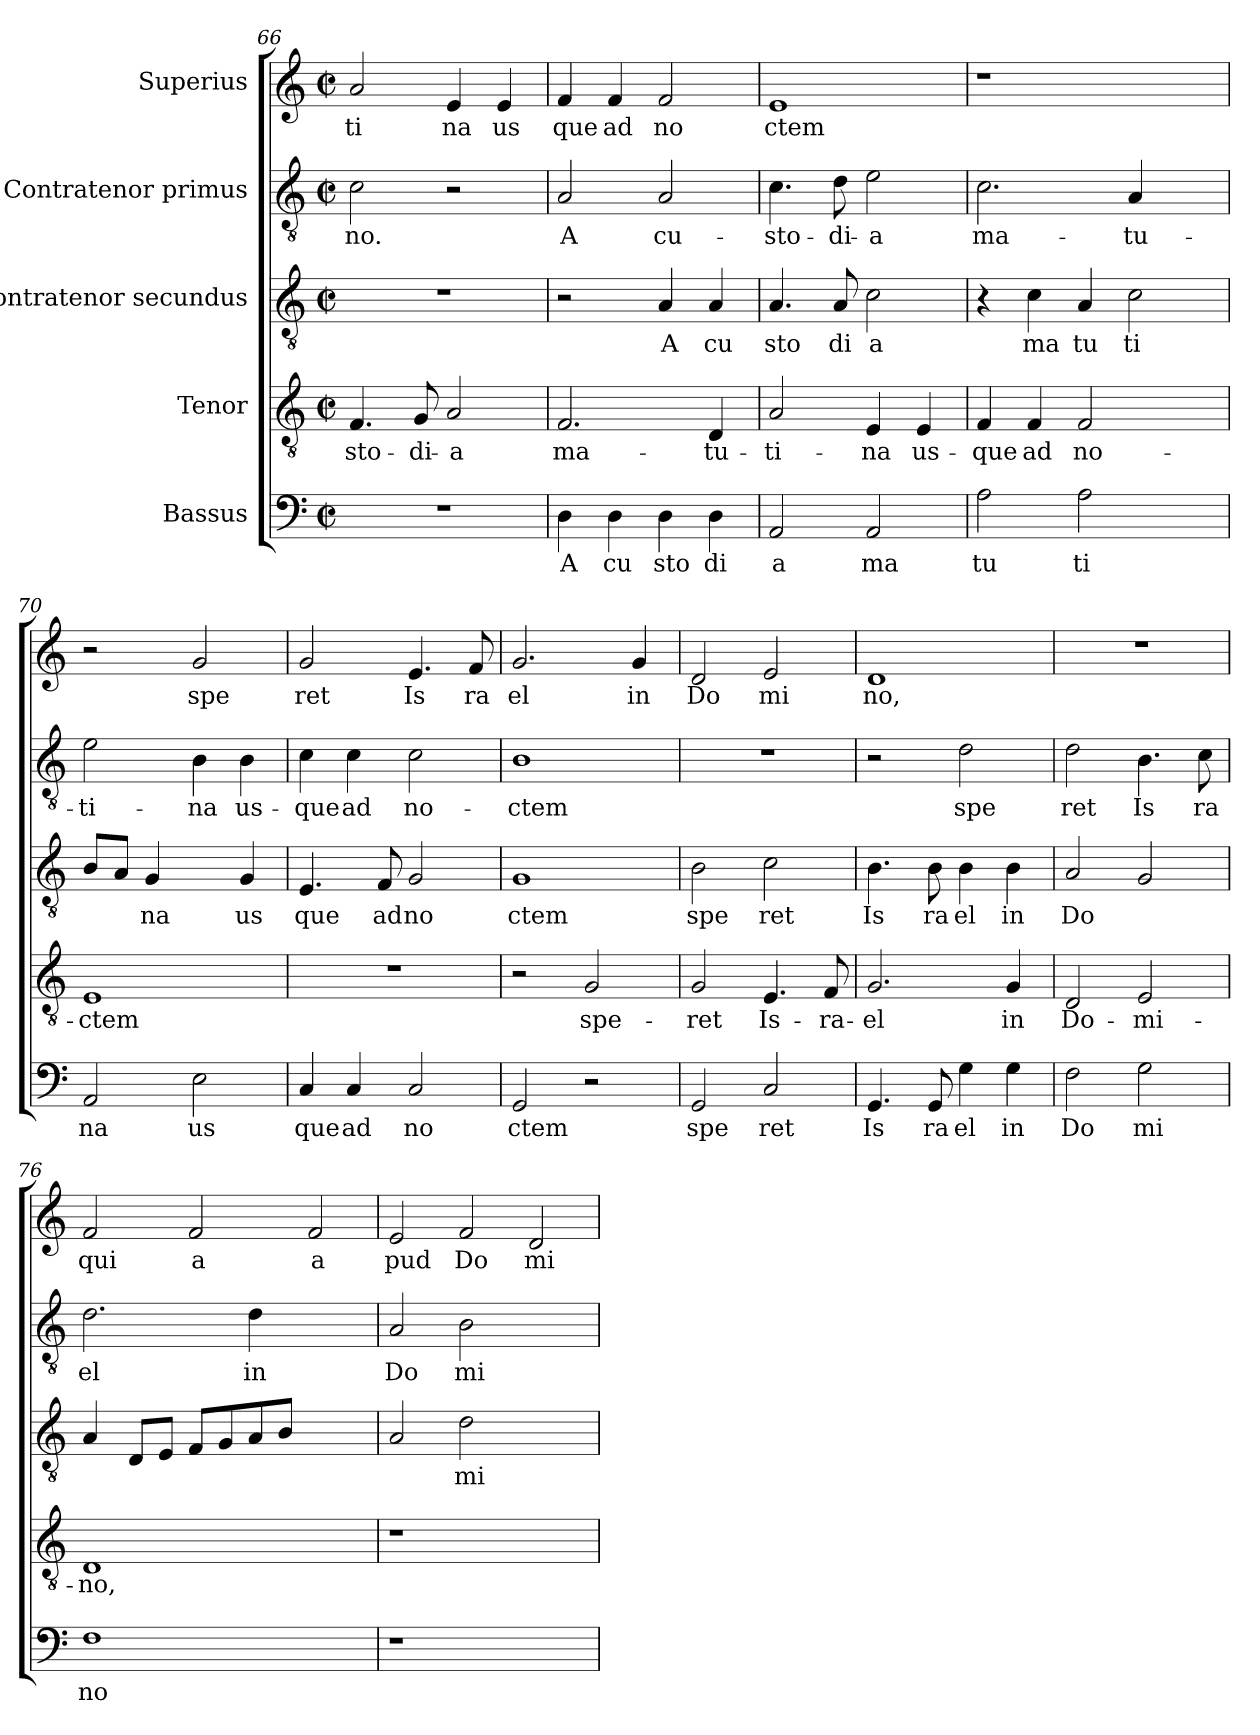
**kern	**text	**kern	**text	**kern	**text	**kern	**text	**kern	**text
*part5	*part5	*part4	*part4	*part3	*part3	*part2	*part2	*part1	*part1
*staff5	*staff5	*staff4	*staff4	*staff3	*staff3	*staff2	*staff2	*staff1	*staff1
*I"Bassus	*	*I"Tenor	*	*I"Contratenor  secundus	*	*I"Contratenor  primus	*	*I"Superius	*
*clefF4	*	*clefGv2	*	*clefGv2	*	*clefGv2	*	*clefG2	*
*k[]	*	*k[]	*	*	*	*k[]	*	*k[]	*
*C:	*	*C:	*	*	*	*C:	*	*C:	*
*M2/2	*	*M2/2	*	*M2/2	*	*M2/2	*	*M2/2	*
*met(c|)	*	*met(c|)	*	*met(c|)	*	*met(c|)	*	*met(c|)	*
=66	=66	=66	=66	=66	=66	=66	=66	=66	=66
!	!	!	!LO:LY:b:cj	!	!	!	!LO:LY:b:cj	!	!LO:LY:b:cj
1r	.	4.F/	-sto-	1r	.	2c\	-no.	2a/	ti
!	!	!	!LO:LY:b:cj	!	!	!	!	!	!
.	.	8G/	-di-	.	.	.	.	.	.
!	!	!	!LO:LY:b:cj	!	!	!	!	!	!LO:LY:b:cj
.	.	2A/	-a	.	.	2r	.	4e/	na
!	!	!	!	!	!	!	!	!	!LO:LY:b:cj
.	.	.	.	.	.	.	.	4e/	us
=67	=67	=67	=67	=67	=67	=67	=67	=67	=67
!	!LO:LY:b:cj	!	!LO:LY:b:cj	!	!	!	!LO:LY:b:cj	!	!LO:LY:b:cj
4D\	A	2.F/	ma-	2r	.	2A/	A	4f/	que
!	!LO:LY:b:cj	!	!	!	!	!	!	!	!LO:LY:b:cj
4D\	cu	.	.	.	.	.	.	4f/	ad
!	!LO:LY:b:cj	!	!	!	!LO:LY:b:cj	!	!LO:LY:b:cj	!	!LO:LY:b:cj
4D\	sto	.	.	4A/	A	2A/	cu-	2f/	no
!	!LO:LY:b:cj	!	!LO:LY:b:cj	!	!LO:LY:b:cj	!	!	!	!
4D\	di	4D/	-tu-	4A/	cu	.	.	.	.
=68	=68	=68	=68	=68	=68	=68	=68	=68	=68
!	!LO:LY:b:cj	!	!LO:LY:b:cj	!	!LO:LY:b:cj	!	!LO:LY:b:cj	!	!LO:LY:b:cj
2AA/	a	2A/	-ti-	4.A/	sto	4.c\	-sto-	1e	ctem
!	!	!	!	!	!LO:LY:b:cj	!	!LO:LY:b:cj	!	!
.	.	.	.	8A/	di	8d\	-di-	.	.
!	!LO:LY:b:cj	!	!LO:LY:b:cj	!	!LO:LY:b:cj	!	!LO:LY:b:cj	!	!
2AA/	ma	4E/	-na	2c\	a	2e\	-a	.	.
!	!	!	!LO:LY:b:cj	!	!	!	!	!	!
.	.	4E/	us-	.	.	.	.	.	.
=69	=69	=69	=69	=69	=69	=69	=69	=69	=69
!	!LO:LY:b:cj	!	!LO:LY:b:cj	!	!	!	!LO:LY:b:cj	!	!
2A\	tu	4F/	-que	4r	.	2.c\	ma-	1r	.
!	!	!	!LO:LY:b:cj	!	!LO:LY:b:cj	!	!	!	!
.	.	4F/	ad	4c\	ma	.	.	.	.
!	!LO:LY:b:cj	!	!LO:LY:b:cj	!	!LO:LY:b:cj	!	!	!	!
2A\	ti	2F/	no-	4A/	tu	.	.	.	.
!	!	!	!	!	!LO:LY:b:cj	!	!LO:LY:b:cj	!	!
.	.	.	.	2c\	ti	4A/	-tu-	.	.
4ryy	.	4ryy	.	.	.	4ryy	.	4ryy	.
=70	=70	=70	=70	=70	=70	=70	=70	=70	=70
!	!LO:LY:b:cj	!	!LO:LY:b:cj	!	!	!	!LO:LY:b:cj	!	!
2AA/	na	1E	-ctem	8B/L	.	2e\	-ti-	2r	.
.	.	.	.	8A/J	.	.	.	.	.
!	!	!	!	!	!LO:LY:b:cj	!	!	!	!
.	.	.	.	4G/	na	.	.	.	.
!	!LO:LY:b:cj	!	!	!	!	!	!LO:LY:b:cj	!	!LO:LY:b:cj
2E\	us	.	.	4ryy	.	4B\	-na	2g/	spe
!	!	!	!	!	!LO:LY:b:cj	!	!LO:LY:b:cj	!	!
.	.	.	.	4G/	us	4B\	us-	.	.
=71	=71	=71	=71	=71	=71	=71	=71	=71	=71
!	!LO:LY:b:cj	!	!	!	!LO:LY:b:cj	!	!LO:LY:b:cj	!	!LO:LY:b:cj
4C/	que	1r	.	4.E/	que	4c\	-que	2g/	ret
!	!LO:LY:b:cj	!	!	!	!	!	!LO:LY:b:cj	!	!
4C/	ad	.	.	.	.	4c\	ad	.	.
!	!	!	!	!	!LO:LY:b:cj	!	!	!	!
.	.	.	.	8F/	ad	.	.	.	.
!	!LO:LY:b:cj	!	!	!	!LO:LY:b:cj	!	!LO:LY:b:cj	!	!LO:LY:b:cj
2C/	no	.	.	2G/	no	2c\	no-	4.e/	Is
!	!	!	!	!	!	!	!	!	!LO:LY:b:cj
.	.	.	.	.	.	.	.	8f/	ra
!!LO:LB:g=z
=72	=72	=72	=72	=72	=72	=72	=72	=72	=72
!	!LO:LY:b:cj	!	!	!	!LO:LY:b:cj	!	!LO:LY:b:cj	!	!LO:LY:b:cj
2GG/	ctem	2r	.	1G	ctem	1B	-ctem	2.g/	el
!	!	!	!LO:LY:b:cj	!	!	!	!	!	!
2r	.	2G/	spe-	.	.	.	.	.	.
!	!	!	!	!	!	!	!	!	!LO:LY:b:cj
.	.	.	.	.	.	.	.	4g/	in
=73	=73	=73	=73	=73	=73	=73	=73	=73	=73
!	!LO:LY:b:cj	!	!LO:LY:b:cj	!	!LO:LY:b:cj	!	!	!	!LO:LY:b:cj
2GG/	spe	2G/	-ret	2B\	spe	1r	.	2d/	Do
!	!LO:LY:b:cj	!	!LO:LY:b:cj	!	!LO:LY:b:cj	!	!	!	!LO:LY:b:cj
2C/	ret	4.E/	Is-	2c\	ret	.	.	2e/	mi
!	!	!	!LO:LY:b:cj	!	!	!	!	!	!
.	.	8F/	-ra-	.	.	.	.	.	.
=74	=74	=74	=74	=74	=74	=74	=74	=74	=74
!	!LO:LY:b:cj	!	!LO:LY:b:cj	!	!LO:LY:b:cj	!	!	!	!LO:LY:b:cj
4.GG/	Is	2.G/	-el	4.B\	Is	2r	.	1d	no,
!	!LO:LY:b:cj	!	!	!	!LO:LY:b:cj	!	!	!	!
8GG/	ra	.	.	8B\	ra	.	.	.	.
!	!LO:LY:b:cj	!	!	!	!LO:LY:b:cj	!	!LO:LY:b:cj	!	!
4G\	el	.	.	4B\	el	2d\	spe	.	.
!	!LO:LY:b:cj	!	!LO:LY:b:cj	!	!LO:LY:b:cj	!	!	!	!
4G\	in	4G/	in	4B\	in	.	.	.	.
=75	=75	=75	=75	=75	=75	=75	=75	=75	=75
!	!LO:LY:b:cj	!	!LO:LY:b:cj	!	!LO:LY:b	!	!LO:LY:b:cj	!	!
2F\	Do	2D/	Do-	2A/	Do	2d\	ret	1r	.
!	!LO:LY:b:cj	!	!LO:LY:b:cj	!	!	!	!LO:LY:b:cj	!	!
2G\	mi	2E/	-mi-	2G/	.	4.B\	Is	.	.
!	!	!	!	!	!	!	!LO:LY:b:cj	!	!
.	.	.	.	.	.	8c\	ra	.	.
=76	=76	=76	=76	=76	=76	=76	=76	=76	=76
!	!LO:LY:b:cj	!	!LO:LY:b:cj	!	!	!	!LO:LY:b:cj	!	!LO:LY:b:cj
1F	no	1D	-no,	4A/	.	2.d\	el	2f/	qui
.	.	.	.	8D/L	.	.	.	.	.
.	.	.	.	8E/J	.	.	.	.	.
!	!	!	!	!	!	!	!	!	!LO:LY:b:cj
.	.	.	.	8F/L	.	.	.	2f/	a
.	.	.	.	8G/	.	.	.	.	.
!	!	!	!	!	!	!	!LO:LY:b:cj	!	!
.	.	.	.	8A/	.	4d\	in	.	.
.	.	.	.	8B/J	.	.	.	.	.
!	!	!	!	!	!	!	!	!	!LO:LY:b:cj
2ryy	.	2ryy	.	2ryy	.	2ryy	.	2f/	a
=77	=77	=77	=77	=77	=77	=77	=77	=77	=77
!	!	!	!	!	!	!	!LO:LY:b:cj	!	!LO:LY:b:cj
1r	.	1r	.	2A/	.	2A/	Do	2e/	pud
!	!	!	!	!	!LO:LY:b:cj	!	!LO:LY:b:cj	!	!LO:LY:b:cj
.	.	.	.	2d\	mi	2B\	mi	2f/	Do
!	!	!	!	!	!	!	!	!	!LO:LY:b:cj
2ryy	.	2ryy	.	2ryy	.	2ryy	.	2d/	mi
=	=	=	=	=	=	=	=	=	=
*-	*-	*-	*-	*-	*-	*-	*-	*-	*-
